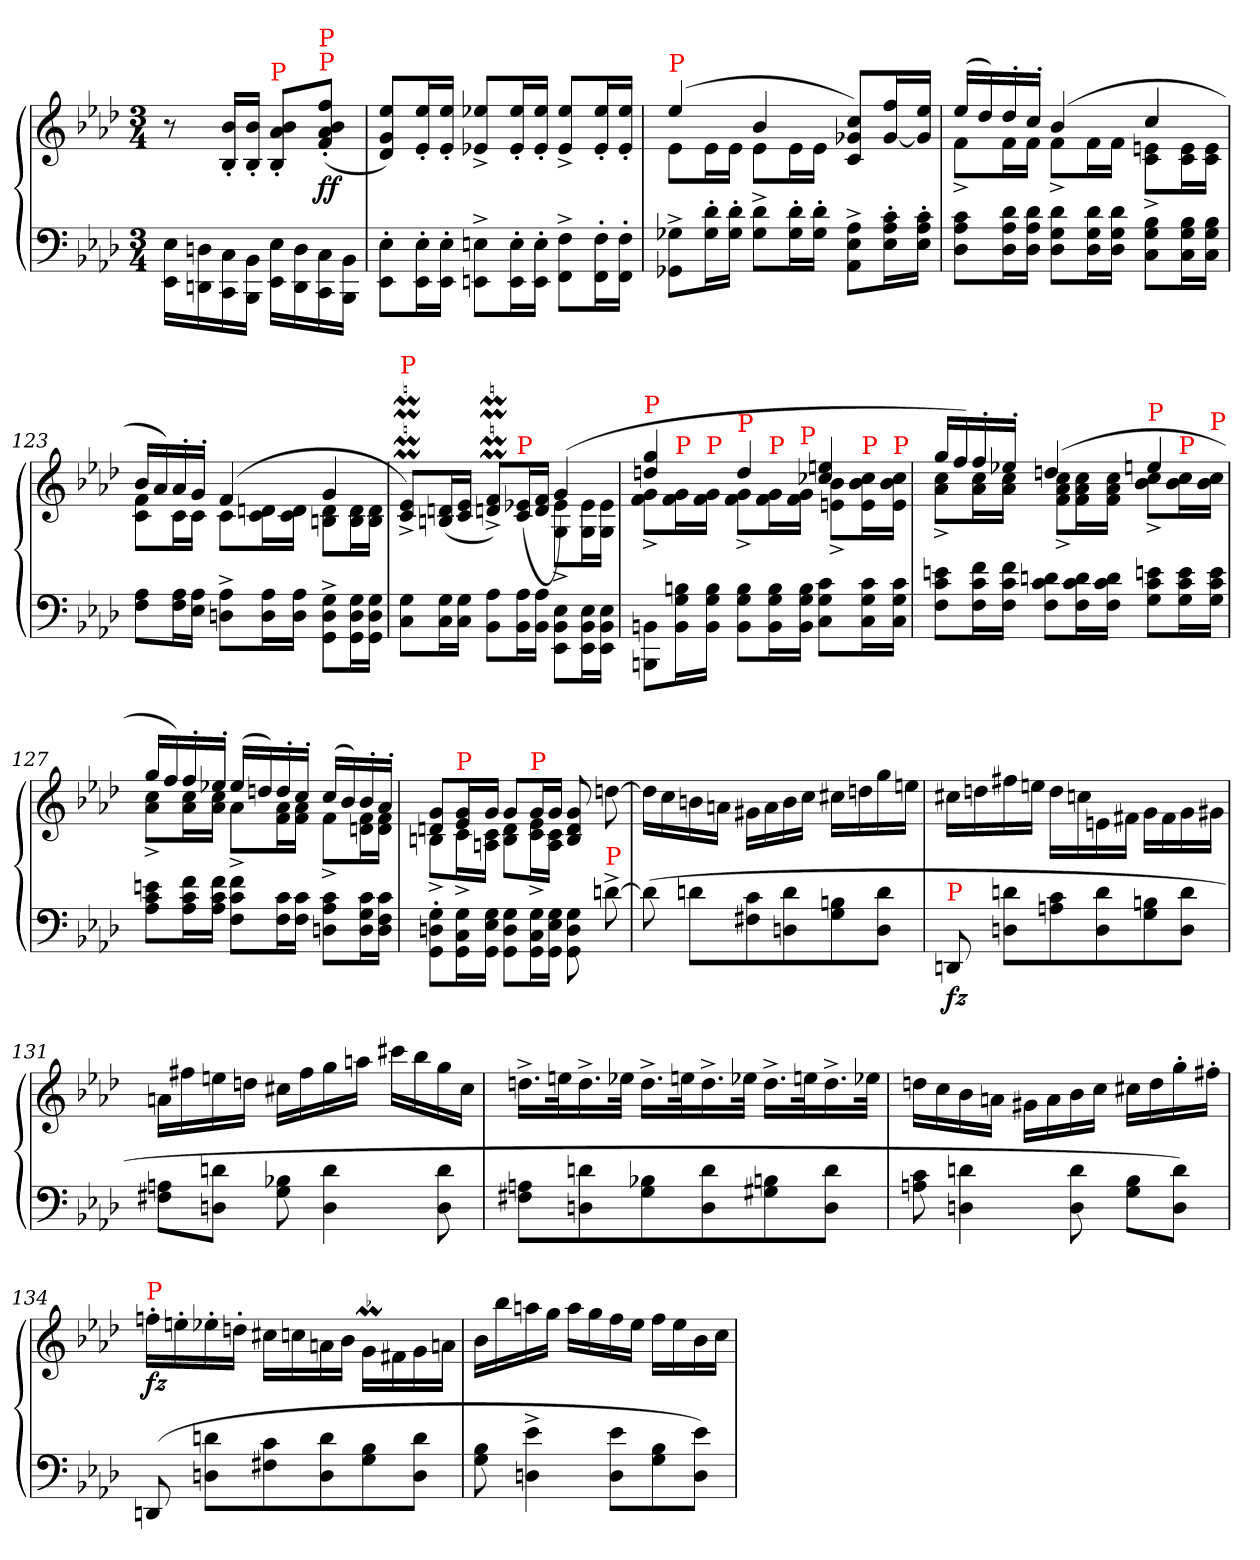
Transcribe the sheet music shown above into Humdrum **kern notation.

**kern	**kern	**dynam
*part1	*part1	*part1
*staff2	*staff1	*staff1/2
*clefF4	*clefG2	*
*k[b-e-a-d-]	*k[b-e-a-d-]	*
*M3/4	*M3/4	*
=	=	=
16E-\ 16EE-\LL	8r	.
16Dn 16DDn	.	.
16C 16CC	16b-'< 16B-'<LL	.
16BB- 16BBB-JJ	16b-'< 16B-'<JJ	.
!	!LO:TX:a:color=red:t=P	!
16E-\ 16EE-\LL	8b-'< 8a-'< 8B-'<L	.
16D 16DD	.	.
!	!LO:TX:a:color=red:t=P	!
!	!LO:TX:a:color=red:t=P	!
16C 16CC	(<8ff'< 8b-'< 8a-'< 8f'<J	ff
16BB- 16BBB-JJ	.	.
=120	=120	=120
8E-'>\ 8EE-'>\L	8ee- 8g 8d-L)	.
16E-'> 16EE-'>L	16ee-'< 16e-'<L	.
16E-'> 16EE-'>JJ	16ee-'< 16e-'<JJ	.
8En^>\ 8EEn^>\L	8ee-X^< 8e-X^<L	.
16E'> 16EE'>L	16ee-'< 16e-'<L	.
16E'> 16EE'>JJ	16ee-'< 16e-'<JJ	.
8F^>\ 8FF^>\L	8ee-^< 8e-^<L	.
16F'> 16FF'>L	16ee-'< 16e-'<L	.
16F'> 16FF'>JJ	16ee-'< 16e-'<JJ	.
=121	=121	=121
*	*^	*
!	!LO:TX:a:color=red:t=P	!	!
8G-X^> 8GG-X^>L	(>4ee-	8e-L	.
16d-'> 16G-'>L	.	16e-L	.
16d-'> 16G-'>JJ	.	16e-JJ	.
8d-^> 8G-^>L	4b-	8e-L	.
16d-'> 16G-'>L	.	16e-L	.
16d-'> 16G-'>JJ	.	16e-JJ	.
8A-^> 8E-^> 8AA-^>L	8cc 8g-X 8cL)	4ryy	.
16c'> 16A-'> 16E-'>L	16ff [16g-L	.	.
16c'> 16A-'> 16E-'>JJ	16ee- 16g-]JJ	.	.
=122	=122	=122	=122
8c 8A- 8D-L	(>16ee-LL	8f^<L	.
.	16dd-)	.	.
16d- 16A- 16D-L	16dd-'>	16fL	.
16d- 16A- 16D-JJ	16cc'>JJ	16fJJ	.
8d- 8G 8D-L	(>4b-	8f^<L	.
16d- 16G 16D-L	.	16fL	.
16d- 16G 16D-JJ	.	16fJJ	.
8B- 8G 8CL	4cc	8en^< 8c^<L	.
16B- 16G 16CL	.	16e 16cL	.
16B- 16G 16CJJ	.	16e 16cJJ	.
=123	=123	=123	=123
8A- 8FL	16b-LL	8f 8cL	.
.	16a-)	.	.
16A- 16FL	16a-'>	16cL	.
16A- 16E-JJ	16g'>JJ	16cJJ	.
8A-^> 8Dn^>L	(>4f	8cL	.
16A- 16DL	.	16dn 16cL	.
16A- 16DJJ	.	16d 16cJJ	.
8G^>\ 8D^>\ 8GG^>\L	4g	8d 8BnL	.
16G 16D 16GGL	.	16d 16BL	.
16G 16D 16GGJJ	.	16d 16BJJ	.
=124	=124	=124	=124
!	!LO:TX:a:color=red:t=P	!	!
8G 8CL	8e-M^< 8cM^<L)	2ryy	.
16G 16CL	(<16dn 16BnL	.	.
16G 16CJJ	16e- 16cJJ	.	.
8A- 8BB-L	8fM^< 8dnM^<L)	.	.
!	!LO:TX:a:color=red:t=P	!	!
16A- 16BB-L	(<16e- 16cL	.	.
16A- 16BB-JJ	16f 16dJJ	.	.
8E-\ 8BB-\ 8EE-\L	(>4g)	8e-^< 8G^<L	.
16E- 16BB- 16EE-L	.	16e- 16GL	.
16E- 16BB- 16EE-JJ	.	16e- 16GJJ	.
=125	=125	=125	=125
!	!LO:TX:a:color=red:t=P	!	!
8BBn\ 8BBBn\L	4gg 4ddn	8g^< 8f^<L	.
!	!	!LO:TX:a:color=red:t=P	!
16Bn 16G 16BBL	.	16g 16fL	.
!	!	!LO:TX:a:color=red:t=P	!
16B 16G 16BBJJ	.	16g 16fJJ	.
!	!LO:TX:a:color=red:t=P	!	!
8B 8G 8BBL	4dd	8g^< 8f^<L	.
!	!	!LO:TX:a:color=red:t=P	!
16B 16G 16BBL	.	16g 16fL	.
!	!	!LO:TX:a:color=red:t=P	!
16B 16G 16BBJJ	.	16g 16fJJ	.
8c 8G 8CL	4een 4cc-X	8b-^< 8e^<L	.
!	!	!LO:TX:a:color=red:t=P	!
16c 16G 16CL	.	16cc- 16b- 16eL	.
!	!	!LO:TX:a:color=red:t=P	!
16c 16G 16CJJ	.	16cc- 16b- 16eJJ	.
=126	=126	=126	=126
8en 8c 8FL	16ggLL	8cc^< 8a-^<L	.
.	16ff)	.	.
16f 16c 16FL	16ff'>	16cc 16a-L	.
16f 16c 16FJJ	16ee-X'>JJ	16cc 16a-JJ	.
8dn 8c 8FL	(>4ddn	8cc^< 8a-^< 8f^<L	.
16d 16c 16FL	.	16cc 16a- 16fL	.
16d 16c 16FJJ	.	16cc 16a- 16fJJ	.
!	!LO:TX:a:color=red:t=P	!	!
8en 8c 8GL	4een	8cc^< 8b-^<L	.
!	!	!LO:TX:a:color=red:t=P	!
16e 16c 16GL	.	16cc 16b-L	.
!	!	!LO:TX:a:color=red:t=P	!
16e 16c 16GJJ	.	16cc 16b-JJ	.
=127	=127	=127	=127
8en 8c 8A-L	16ggLL	8cc^< 8a-^<L	.
.	16ff)	.	.
16f 16c 16A-L	16ff'>	16cc 16a-L	.
16f 16c 16A-JJ	16ee-X'>JJ	16cc 16a-JJ	.
8f 8c 8FL	(>16ee-LL	8a-^<L	.
.	16ddn)	.	.
16c 16FL	16dd'>	16a- 16fL	.
16c 16FJJ	16cc'>JJ	16a- 16fJJ	.
8c 8A- 8DnL	(>16ccLL	8f^<L	.
.	16b-)	.	.
16c 16G 16DL	16b-'>	16f 16dnL	.
16c 16F 16DJJ	16a-'>JJ	16f 16dJJ	.
=128	=128	=128	=128
8G'>\ 8Dn'>\ 8GG'>\L	8g 8dnL	8Bn^<L	.
!	!LO:TX:a:color=red:t=P	!	!
16G 16C 16GGL	16g 16e-L	16c^<L	.
16G 16E- 16GGJJ	16gJJ	16c 16AnJJ	.
8G\ 8D\ 8GG\L	8gL	8d 8BL	.
!	!LO:TX:a:color=red:t=P	!	!
16G 16C 16GGL	16gL	16e-^< 16c^<L	.
16G 16E- 16GGJJ	16gJJ	16c 16AJJ	.
8G\ 8D\ 8GG\	8g 8d 8B	4ryy	.
!LO:TX:a:color=red:t=P	!	!	!
[8d^>	[8ddn\	.	.
*	*v	*v	*
=129	=129	=129
(>8dn]	16ddnLL]	.
.	16cc	.
8dL	16bn	.
.	16anJJ	.
8c 8F#X	16g#X\LL	.
.	16a	.
8d 8D	16b	.
.	16ccJJ	.
8Bn 8G	16cc#XLL	.
.	16dd	.
8d 8DJ	16gg	.
.	16eenJJ	.
=130	=130	=130
!LO:TX:a:color=red:t=P	!	!
!	!	!LO:DY:b=2
8DDn	16cc#XLL	fz
.	16ddn	.
8dn 8DnL	16ff#X	.
.	16eenJJ	.
8c 8An	16dd\LL	.
.	16ccn	.
8d 8D	16en	.
.	16f#XJJ	.
8Bn 8G	16g\LL	.
.	16f#	.
8d 8DJ	16g	.
.	16g#XJJ	.
=131	=131	=131
8An 8F#XL	16anLL	.
.	16ff#X	.
8dn 8DnJ	16een	.
.	16ddnJJ	.
8B-X 8G	16cc#XLL	.
.	16ff#	.
4d 4D	16gg	.
.	16aanJJ	.
.	16ccc#LL	.
.	16bb-	.
8d 8D	16gg	.
.	16cc#JJ	.
=132	=132	=132
8An 8F#XL	16.ddn^<LL	.
.	32eenk	.
8dn 8Dn	16.dd^<	.
.	32ee-XJJk	.
8B-X 8G	16.dd^<LL	.
.	32eenk	.
8d 8D	16.dd^<	.
.	32ee-XJJk	.
8Bn 8G#X	16.dd^<LL	.
.	32eenk	.
8d 8DJ	16.dd^<	.
.	32ee-XJJk	.
=133	=133	=133
8c 8An	16ddLL	.
.	16cc	.
4dn 4Dn	16b-	.
.	16aJJ	.
.	16g#X\LL	.
.	16a	.
8d 8D	16b-	.
.	16ccJJ	.
8B- 8GL	16cc#XLL	.
.	16dd	.
8d 8DJ)	16gg'>	.
.	16ff#X'>JJ	.
=134	=134	=134
!	!LO:TX:a:color=red:t=P	!
(>8DDn	16ffn'>LL	fz
.	16een'>	.
8dn 8DnL	16ee-X'>	.
.	16ddn'>JJ	.
8c 8F#X	16cc#XLL	.
.	16ccn	.
8d 8D	16an	.
.	16b-JJ	.
8B- 8G	16gm\LL	.
.	16f#X	.
8d 8DJ	16g	.
.	16aJJ	.
=135	=135	=135
8B- 8G	16b-LL	.
.	16bb-	.
4e-^> 4Dn^>	16aan	.
.	16ggJJ	.
.	16aaLL	.
.	16gg	.
8e- 8DL	16ff	.
.	16ee-JJ	.
8B- 8G	16ffLL	.
.	16ee-	.
8e- 8DJ)	16b-	.
.	16ccJJ	.
=	=	=
*-	*-	*-
